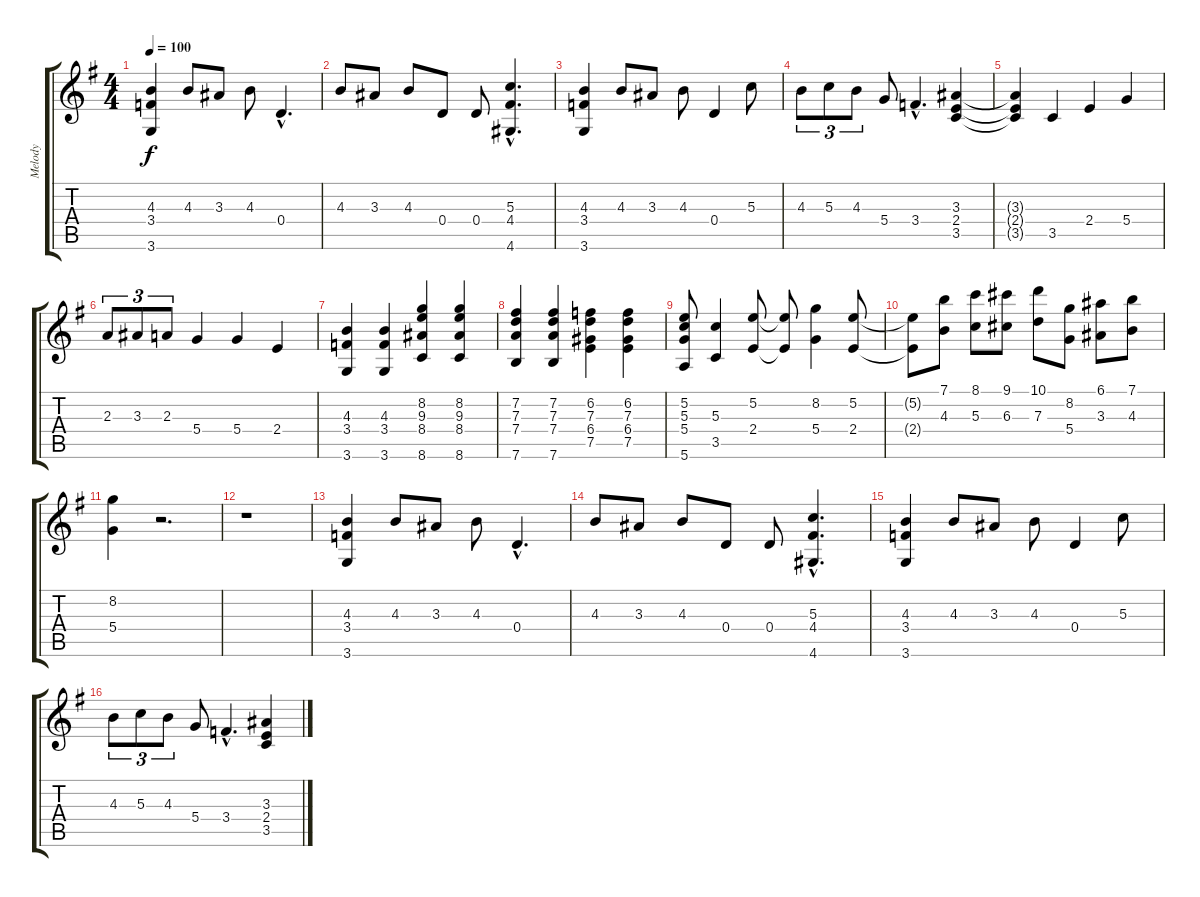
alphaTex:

\track ("Melody" "Melody") {instrument electricguitarjazz}
\staff {score tabs}
\tuning (E4 B3 G3 D3 A2 E2) {hide}
\ts (4 4)
\tempo 100
\clef g2
\ks g
(4.3 3.4 3.6).4{dy f instrument electricguitarjazz} 4.3.8 3.3.8 4.3.8 0.4{hac}.4{d} |
4.3.8 3.3.8 4.3.8 0.4.8 0.4.8 (5.3{hac} 4.4{hac} 4.6{hac}).4{d} |
(4.3 3.4 3.6).4 4.3.8 3.3.8 4.3.8 0.4.4 5.3.8 |
4.3.8{tu (3 2)} 5.3.8{tu (3 2)} 4.3.8{tu (3 2)} 5.4.8 3.4{hac}.4{d} (3.3 2.4 3.5).4 |
(3.3{t} 2.4{t} 3.5{t}).4 3.5.4 2.4.4 5.4.4 |
2.3.8{tu (3 2)} 3.3.8{tu (3 2)} 2.3.8{tu (3 2)} 5.4.4 5.4.4 2.4.4 |
(4.3 3.4 3.6).4 (4.3 3.4 3.6).4 (8.2 9.3 8.4 8.6).4 (8.2 9.3 8.4 8.6).4 |
(7.2 7.3 7.4 7.6).4 (7.2 7.3 7.4 7.6).4 (6.2 7.3 6.4 7.5).4 (6.2 7.3 6.4 7.5).4 |
(5.2 5.3 5.4 5.6).8 (5.3 3.5).4 (5.2 2.4).8 (5.2{t} 2.4{t}).8 (8.2 5.4).4 (5.2 2.4).8 |
(5.2{t} 2.4{t}).8 (7.1 4.3).8 (8.1 5.3).8 (9.1 6.3).8 (10.1 7.3).8 (8.2 5.4).8 (6.1 3.3).8 (7.1 4.3).8 |
(8.2 5.4).4 r.2{d} |
r.1 |
(4.3 3.4 3.6).4 4.3.8 3.3.8 4.3.8 0.4{hac}.4{d} |
4.3.8 3.3.8 4.3.8 0.4.8 0.4.8 (5.3{hac} 4.4{hac} 4.6{hac}).4{d} |
(4.3 3.4 3.6).4 4.3.8 3.3.8 4.3.8 0.4.4 5.3.8 |
4.3.8{tu (3 2)} 5.3.8{tu (3 2)} 4.3.8{tu (3 2)} 5.4.8 3.4{hac}.4{d} (3.3 2.4 3.5).4
